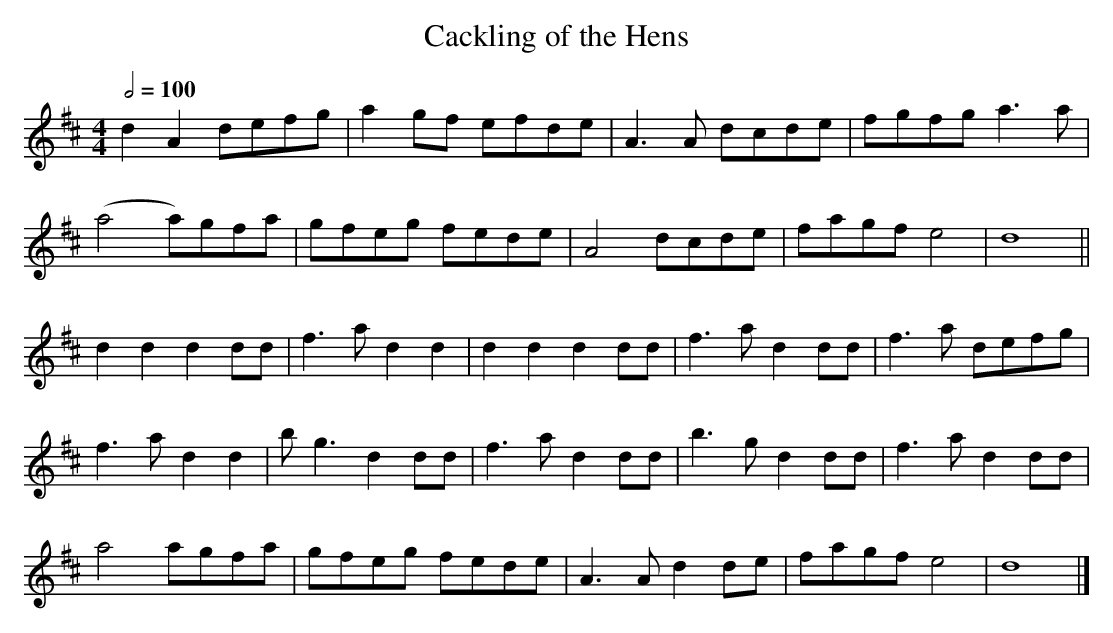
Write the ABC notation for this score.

X:1
T:Cackling of the Hens
M:4/4
L:1/4
Q:1/2=100
K:D
dAd/e/f/g/|ag/f/ e/f/d/e/|A>A d/c/d/e/|f/g/f/g/ a>a|
(a2a/)g/f/a/|g/f/e/g/ f/e/d/e/|A2d/c/d/e/|f/a/g/f/e2|d4||
dddd/d/|f>a dd|dddd/d/|f>a dd/d/|f>a d/e/f/g/|
f>a dd|b<gdd/d/|f>a dd/d/|b>g dd/d/|f>a dd/d/|
a2a/g/f/a/ |g/f/e/g/ f/e/d/e/|A>A dd/e/|f/a/g/f/e2|d4|]
